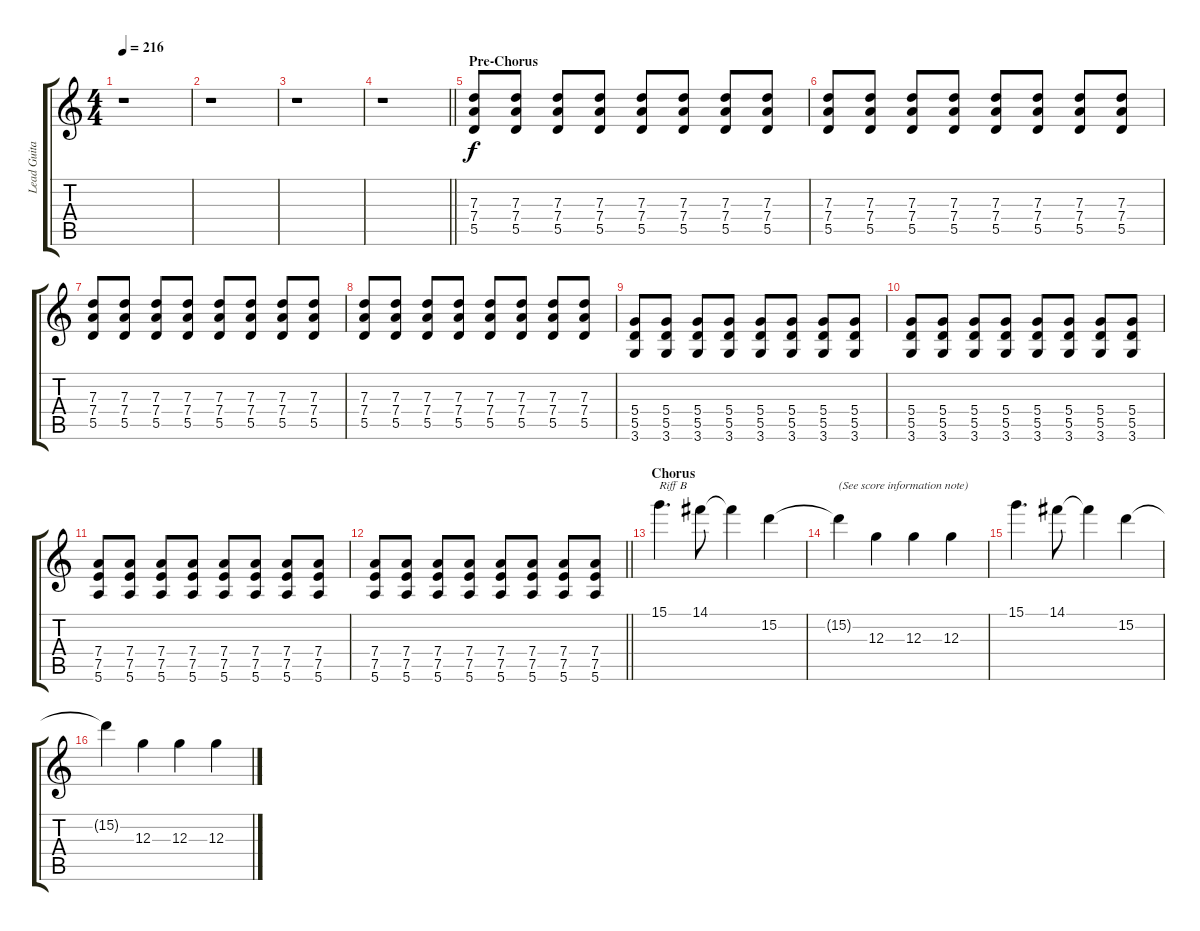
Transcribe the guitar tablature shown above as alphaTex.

\track ("Lead Guitar" "Lead Guita") {instrument distortionguitar}
\staff {score tabs}
\tuning (E4 B3 G3 D3 A2 E2) {hide}
\ts (4 4)
\tempo 216
\clef g2
\ks c
r.1{dy f} |
r.1 |
r.1 |
\barLineRight lightlight
r.1 |
\section ("" "Pre-Chorus")
(7.3 7.4 5.5).8 (7.3 7.4 5.5).8 (7.3 7.4 5.5).8 (7.3 7.4 5.5).8 (7.3 7.4 5.5).8 (7.3 7.4 5.5).8 (7.3 7.4 5.5).8 (7.3 7.4 5.5).8 |
(7.3 7.4 5.5).8 (7.3 7.4 5.5).8 (7.3 7.4 5.5).8 (7.3 7.4 5.5).8 (7.3 7.4 5.5).8 (7.3 7.4 5.5).8 (7.3 7.4 5.5).8 (7.3 7.4 5.5).8 |
(7.3 7.4 5.5).8 (7.3 7.4 5.5).8 (7.3 7.4 5.5).8 (7.3 7.4 5.5).8 (7.3 7.4 5.5).8 (7.3 7.4 5.5).8 (7.3 7.4 5.5).8 (7.3 7.4 5.5).8 |
(7.3 7.4 5.5).8 (7.3 7.4 5.5).8 (7.3 7.4 5.5).8 (7.3 7.4 5.5).8 (7.3 7.4 5.5).8 (7.3 7.4 5.5).8 (7.3 7.4 5.5).8 (7.3 7.4 5.5).8 |
(5.4 5.5 3.6).8 (5.4 5.5 3.6).8 (5.4 5.5 3.6).8 (5.4 5.5 3.6).8 (5.4 5.5 3.6).8 (5.4 5.5 3.6).8 (5.4 5.5 3.6).8 (5.4 5.5 3.6).8 |
(5.4 5.5 3.6).8 (5.4 5.5 3.6).8 (5.4 5.5 3.6).8 (5.4 5.5 3.6).8 (5.4 5.5 3.6).8 (5.4 5.5 3.6).8 (5.4 5.5 3.6).8 (5.4 5.5 3.6).8 |
(7.4 7.5 5.6).8 (7.4 7.5 5.6).8 (7.4 7.5 5.6).8 (7.4 7.5 5.6).8 (7.4 7.5 5.6).8 (7.4 7.5 5.6).8 (7.4 7.5 5.6).8 (7.4 7.5 5.6).8 |
\barLineRight lightlight
(7.4 7.5 5.6).8 (7.4 7.5 5.6).8 (7.4 7.5 5.6).8 (7.4 7.5 5.6).8 (7.4 7.5 5.6).8 (7.4 7.5 5.6).8 (7.4 7.5 5.6).8 (7.4 7.5 5.6).8 |
\section ("" "Chorus")
15.1.4{d txt "Riff B"} 14.1.8 14.1{t}.4 15.2.4 |
15.2{t}.4{txt "(See score information note)"} 12.3.4 12.3.4 12.3.4 |
15.1.4{d} 14.1.8 14.1{t}.4 15.2.4 |
15.2{t}.4 12.3.4 12.3.4 12.3.4
